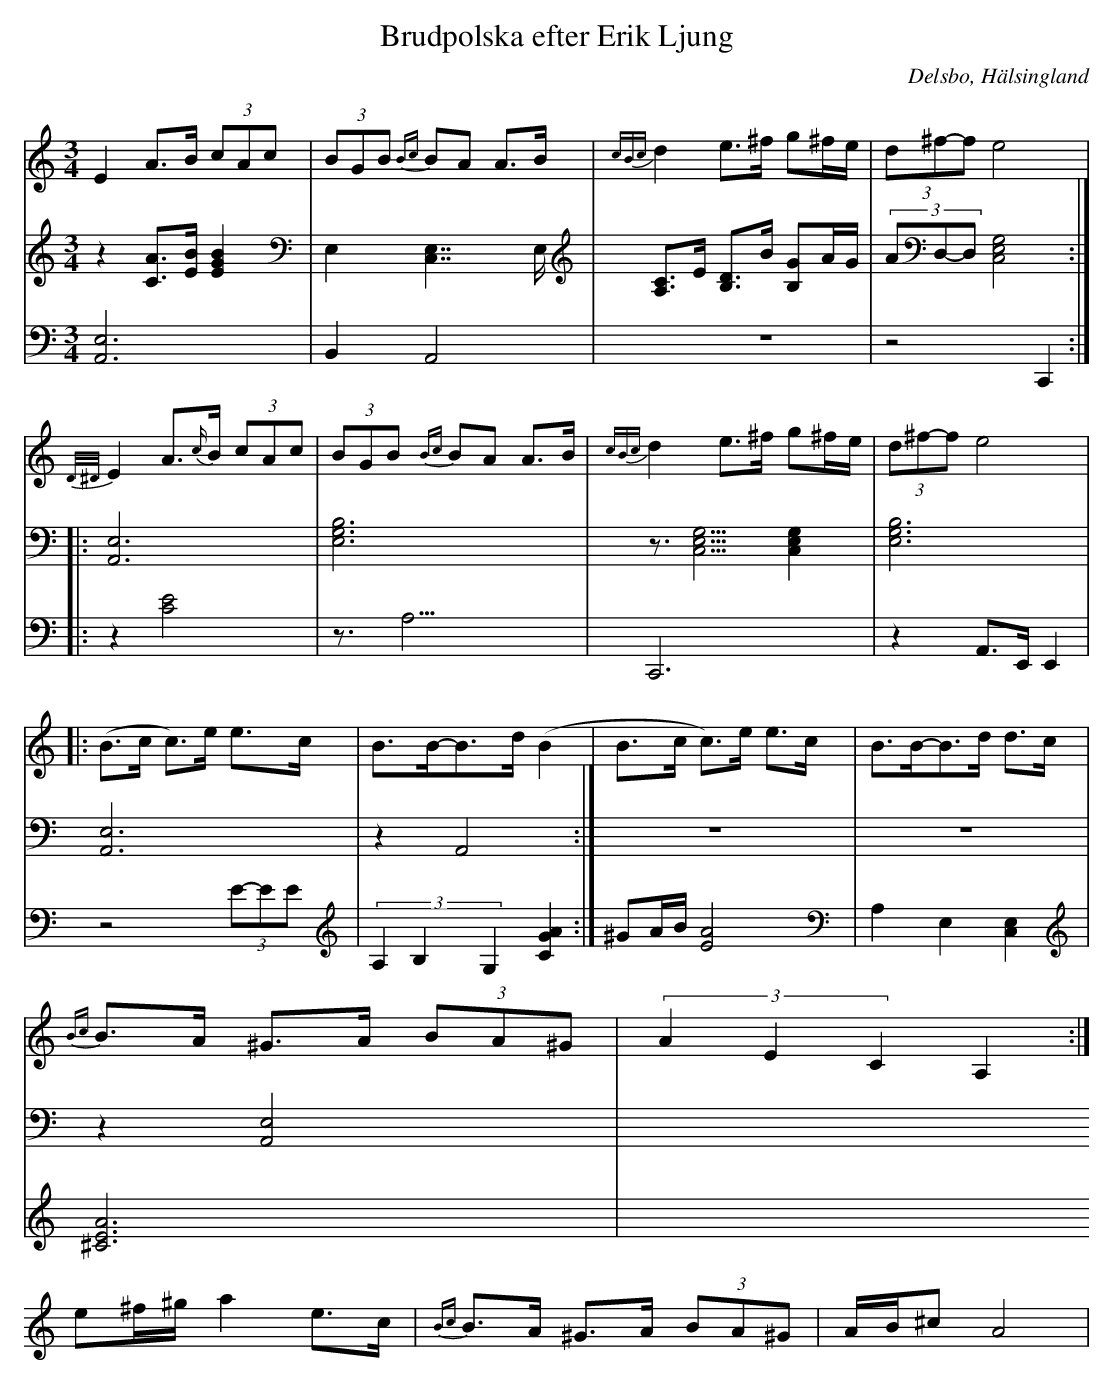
X:1
T: Brudpolska efter Erik Ljung
Q: 105
O: Delsbo, Hälsingland
M: 3/4
L: 1/8
K: Am
V:1
V:2
V:3 =Merge
V:1
E2 A>B (3cAc| (3BGB {Bc}BA A>B|{cBc}d2 e>^f g^f/e/|(3d^f-f e4 |
{D/^D/}E2 A>{c/}B (3cAc| (3BGB {Bc}BA A>B|{cBc}d2 e>^f g^f/e/|(3d^f-f e4 |
|:(B>c c)>e e>c|B>B-B>d (B2|B>c c)>e e>c|B>B-B>d d>c|
{Bc}B>A ^G>A (3BA^G|(3A2E2C2 A,2:|
e^f/^g/ a2 e>c|{Bc}B>A ^G>A (3BA^G|A/B/^c A4|
V:2
z2 [AC]>[BE] [B2E2G2]|E,2 [C,7/2E,7/2]E,/|[A,C]>E [B,D]>B [B,G]A/G/|(3AD,-D, [E,4G,4C,4]:|
|:[A,,6E,6]|[E,6G,6B,6]|z3/2[E,5/2G,5/2C,5/2] [E,2G,2C,2]|[E,6G,6B,6]|
[A,,6E,6]|z2 A,,4:|
z6|z6|z2 [A,,4E,4]|
V:3
[A,,6E,6]|B,,2 A,,4|z6|z4  C,,2:|
|:z2 [C4E4]|z3<A,3|C,,6|z2 A,,>E,, E,,2|
z4 (3E-EE|(3A,2B,2G,2 [G2A2C2]:|
^GA/B/ [A4E4]|A,2 E,2 [C,2E,2]|[A6^C6E6]|
